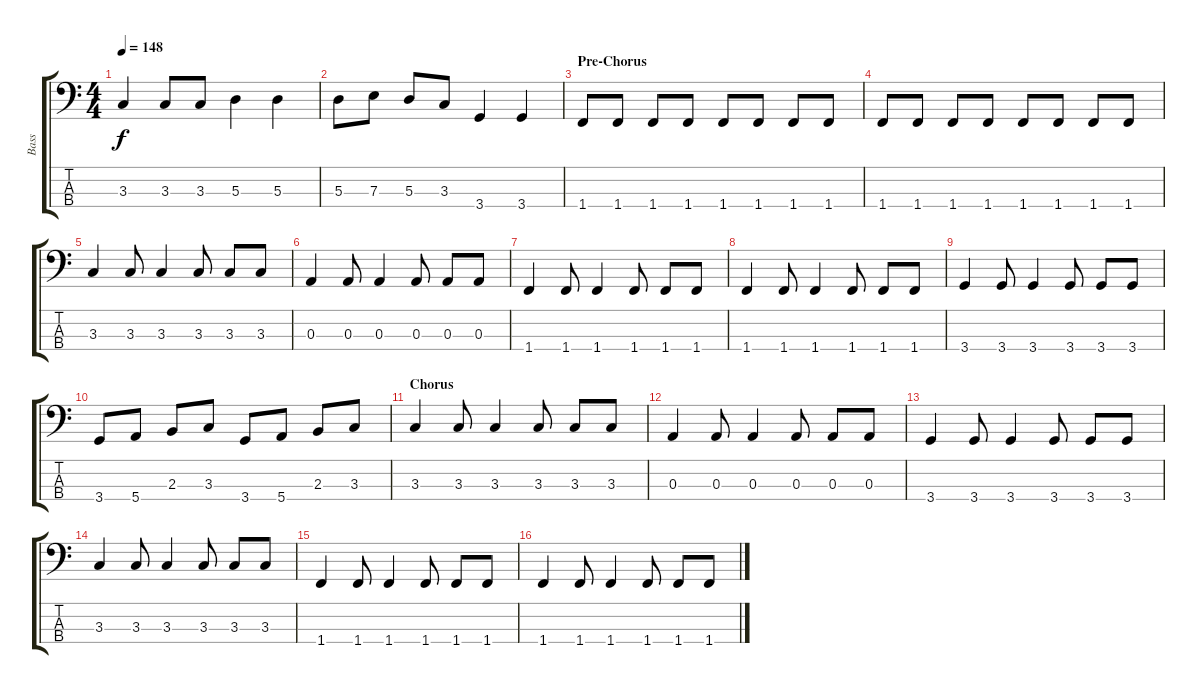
\track ("Bass" "Bass") {instrument distortionguitar}
\staff {score tabs}
\tuning (G2 D2 A1 E1) {hide}
\ts (4 4)
\tempo 148
\clef f4
\ks c
3.3.4{dy f} 3.3.8 3.3.8 5.3.4 5.3.4 |
5.3.8 7.3.8 5.3.8 3.3.8 3.4.4 3.4.4 |
\section ("" "Pre-Chorus")
1.4.8 1.4.8 1.4.8 1.4.8 1.4.8 1.4.8 1.4.8 1.4.8 |
1.4.8 1.4.8 1.4.8 1.4.8 1.4.8 1.4.8 1.4.8 1.4.8 |
3.3.4 3.3.8 3.3.4 3.3.8 3.3.8 3.3.8 |
0.3.4 0.3.8 0.3.4 0.3.8 0.3.8 0.3.8 |
1.4.4 1.4.8 1.4.4 1.4.8 1.4.8 1.4.8 |
1.4.4 1.4.8 1.4.4 1.4.8 1.4.8 1.4.8 |
3.4.4 3.4.8 3.4.4 3.4.8 3.4.8 3.4.8 |
3.4.8 5.4.8 2.3.8 3.3.8 3.4.8 5.4.8 2.3.8 3.3.8 |
\section ("" "Chorus")
3.3.4 3.3.8 3.3.4 3.3.8 3.3.8 3.3.8 |
0.3.4 0.3.8 0.3.4 0.3.8 0.3.8 0.3.8 |
3.4.4 3.4.8 3.4.4 3.4.8 3.4.8 3.4.8 |
3.3.4 3.3.8 3.3.4 3.3.8 3.3.8 3.3.8 |
1.4.4 1.4.8 1.4.4 1.4.8 1.4.8 1.4.8 |
1.4.4 1.4.8 1.4.4 1.4.8 1.4.8 1.4.8
